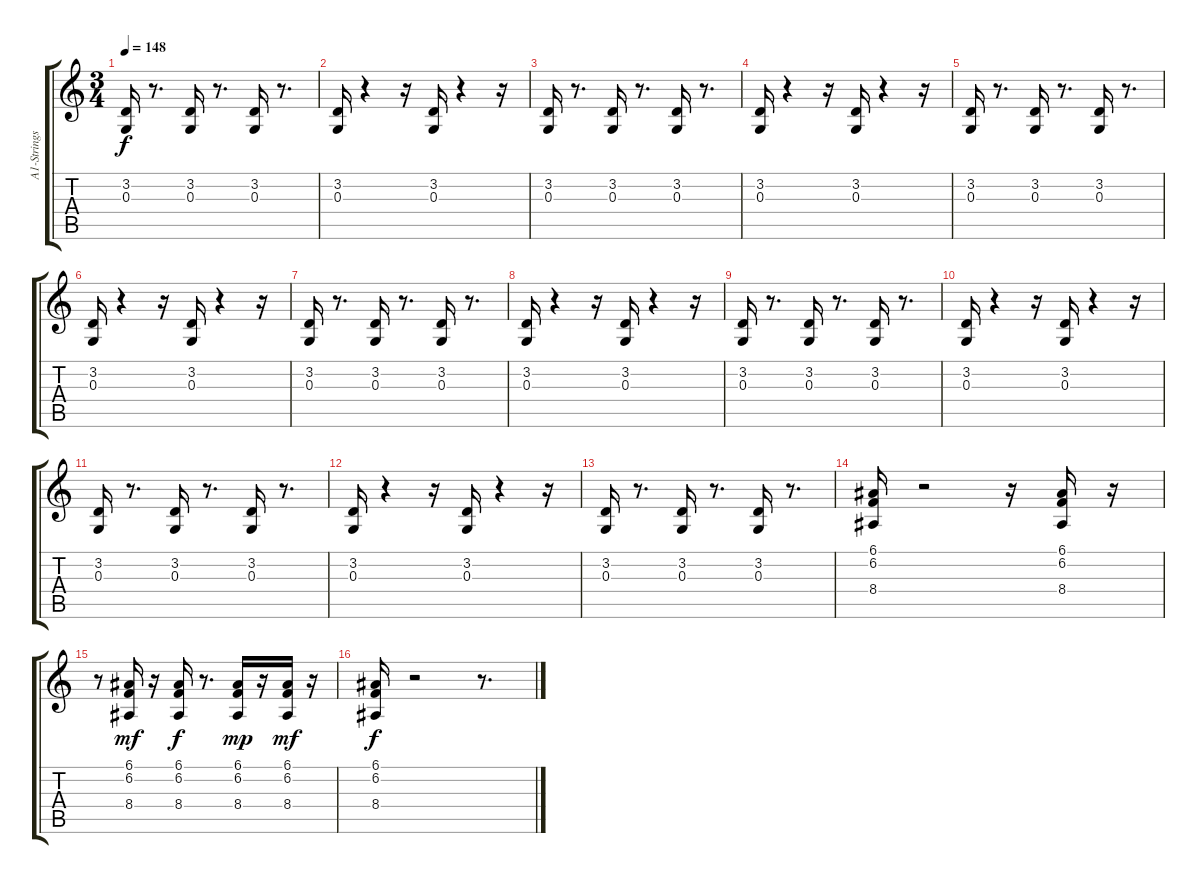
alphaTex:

\track ("A1-Strings     " "A1-Strings") {instrument stringensemble1}
\staff {score tabs}
\tuning (E4 B3 G3 D3 A2 E2) {hide}
\ts (3 4)
\tempo 148
\clef g2
\ks c
(3.2 0.3).16{dy f} r.8{d} (3.2 0.3).16 r.8{d} (3.2 0.3).16 r.8{d} |
(3.2 0.3).16 r.4 r.16 (3.2 0.3).16 r.4 r.16 |
(3.2 0.3).16 r.8{d} (3.2 0.3).16 r.8{d} (3.2 0.3).16 r.8{d} |
(3.2 0.3).16 r.4 r.16 (3.2 0.3).16 r.4 r.16 |
(3.2 0.3).16 r.8{d} (3.2 0.3).16 r.8{d} (3.2 0.3).16 r.8{d} |
(3.2 0.3).16 r.4 r.16 (3.2 0.3).16 r.4 r.16 |
(3.2 0.3).16 r.8{d} (3.2 0.3).16 r.8{d} (3.2 0.3).16 r.8{d} |
(3.2 0.3).16 r.4 r.16 (3.2 0.3).16 r.4 r.16 |
(3.2 0.3).16 r.8{d} (3.2 0.3).16 r.8{d} (3.2 0.3).16 r.8{d} |
(3.2 0.3).16 r.4 r.16 (3.2 0.3).16 r.4 r.16 |
(3.2 0.3).16 r.8{d} (3.2 0.3).16 r.8{d} (3.2 0.3).16 r.8{d} |
(3.2 0.3).16 r.4 r.16 (3.2 0.3).16 r.4 r.16 |
(3.2 0.3).16 r.8{d} (3.2 0.3).16 r.8{d} (3.2 0.3).16 r.8{d} |
(6.1 6.2 8.4).16 r.2 r.16 (6.1 6.2 8.4).16 r.16 |
r.8 (6.1 6.2 8.4).16{dy mf} r.16 (6.1 6.2 8.4).16{dy f} r.8{d} (6.1 6.2 8.4).16{dy mp} r.16 (6.1 6.2 8.4).16{dy mf} r.16 |
(6.1 6.2 8.4).16{dy f} r.2 r.8{d}
